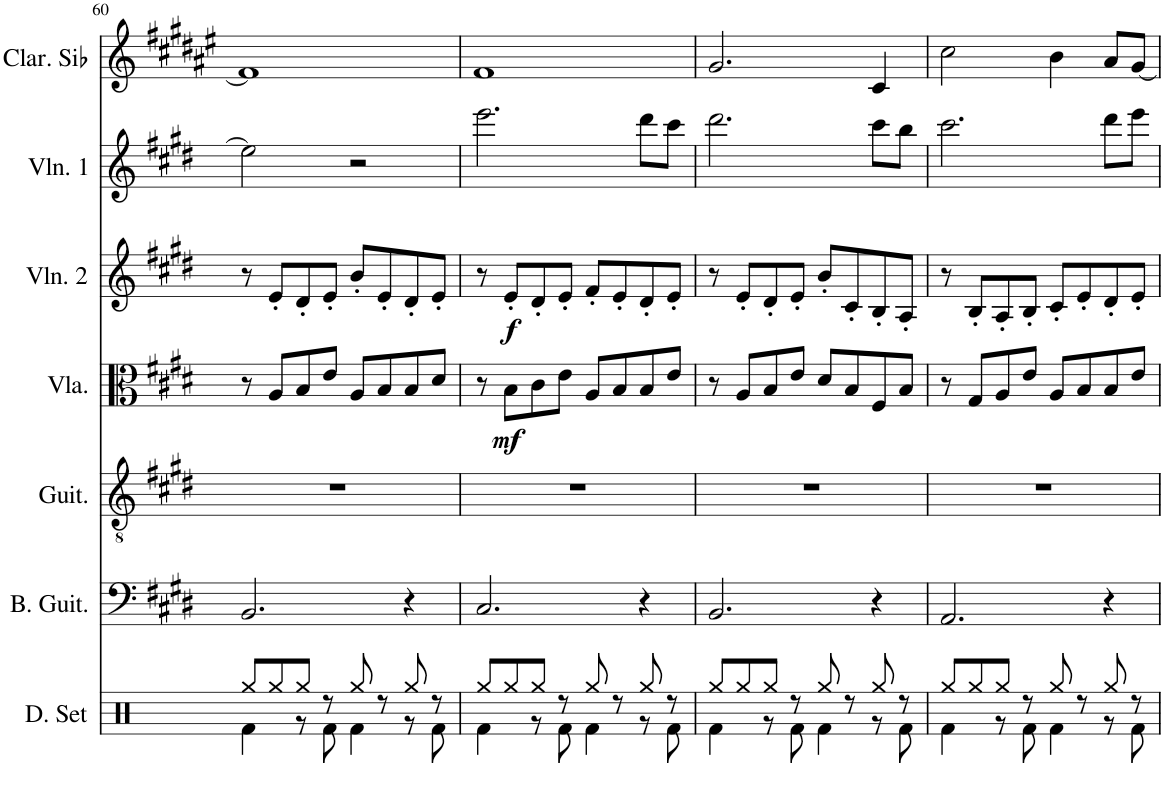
**kern	**kern	**kern	**kern	**dynam	**kern	**dynam	**kern	**kern
*part7	*part6	*part5	*part4	*part4	*part3	*part3	*part2	*part1
*staff7	*staff6	*staff5	*staff4	*staff4	*staff3	*staff3	*staff2	*staff1
*I"Drumset	*I"Bass Guitar	*I"Acoustic Guitar	*I"Viola	*	*I"Violin 2	*	*I"Violin 1	*I"Clarinette en Sib
*I'D. Set	*I'B. Guit.	*I'Guit.	*I'Vla.	*	*I'Vln. 2	*	*I'Vln. 1	*I'Clar. Sib
!!LO:PB:g=z
*clefX	*clefF4	*clefGv2	*clefC3	*	*clefG2	*	*clefG2	*clefG2
*	*Trd7c12	*	*	*	*	*	*	*Trd1c2
*k[]	*k[f#c#g#d#]	*k[f#c#g#d#]	*k[f#c#g#d#]	*	*k[f#c#g#d#]	*	*k[f#c#g#d#]	*k[f#c#g#d#a#e#]
*M4/4	*M4/4	*M4/4	*M4/4	*	*M4/4	*	*M4/4	*M4/4
=60	=60	=60	=60	=60	=60	=60	=60	=60
*^	*	*	*	*	*	*	*	*
8Rgg/L	4Rf\	2.BB/	1r	8r	.	8r	.	2ee\]	1f#]
8Rgg/	.	.	.	8A/L	.	8e'/L	.	.	.
8Rgg/J	8r	.	.	8B/	.	8d#'/	.	.	.
8r	8Rf\	.	.	8e/J	.	8e'/J	.	.	.
8Rgg/	4Rf\	.	.	8A/L	.	8b'/L	.	2r	.
8r	.	.	.	8B/	.	8e'/	.	.	.
8Rgg/	8r	4r	.	8B/	.	8d#'/	.	.	.
8r	8Rf\	.	.	8d#/J	.	8e'/J	.	.	.
=61	=61	=61	=61	=61	=61	=61	=61	=61	=61
8Rgg/L	4Rf\	2.C#/	1r	8r	.	8r	.	2.eee\	1f#
!	!	!	!	!	!LO:DY:b	!	!LO:DY:b	!	!
8Rgg/	.	.	.	8B\L	mf	8e'/L	f	.	.
8Rgg/J	8r	.	.	8c#\	.	8d#'/	.	.	.
8r	8Rf\	.	.	8e\J	.	8e'/J	.	.	.
8Rgg/	4Rf\	.	.	8A/L	.	8f#'/L	.	.	.
8r	.	.	.	8B/	.	8e'/	.	.	.
8Rgg/	8r	4r	.	8B/	.	8d#'/	.	8ddd#\L	.
8r	8Rf\	.	.	8e/J	.	8e'/J	.	8ccc#\J	.
=62	=62	=62	=62	=62	=62	=62	=62	=62	=62
8Rgg/L	4Rf\	2.BB/	1r	8r	.	8r	.	2.ddd#\	2.g#/
8Rgg/	.	.	.	8A/L	.	8e'/L	.	.	.
8Rgg/J	8r	.	.	8B/	.	8d#'/	.	.	.
8r	8Rf\	.	.	8e/J	.	8e'/J	.	.	.
8Rgg/	4Rf\	.	.	8d#/L	.	8b'/L	.	.	.
8r	.	.	.	8B/	.	8c#'/	.	.	.
8Rgg/	8r	4r	.	8F#/	.	8B'/	.	8ccc#\L	4c#/
8r	8Rf\	.	.	8B/J	.	8A'/J	.	8bb\J	.
=63	=63	=63	=63	=63	=63	=63	=63	=63	=63
8Rgg/L	4Rf\	2.AA/	1r	8r	.	8r	.	2.ccc#\	2cc#\
8Rgg/	.	.	.	8G#/L	.	8B'/L	.	.	.
8Rgg/J	8r	.	.	8A/	.	8A'/	.	.	.
8r	8Rf\	.	.	8e/J	.	8B'/J	.	.	.
8Rgg/	4Rf\	.	.	8A/L	.	8c#'/L	.	.	4b\
8r	.	.	.	8B/	.	8e'/	.	.	.
8Rgg/	8r	4r	.	8B/	.	8d#'/	.	8ddd#\L	8a#/L
8r	8Rf\	.	.	8e/J	.	8e'/J	.	8eee\J	[8g#/J
*v	*v	*	*	*	*	*	*	*	*
=	=	=	=	=	=	=	=	=
*-	*-	*-	*-	*-	*-	*-	*-	*-
